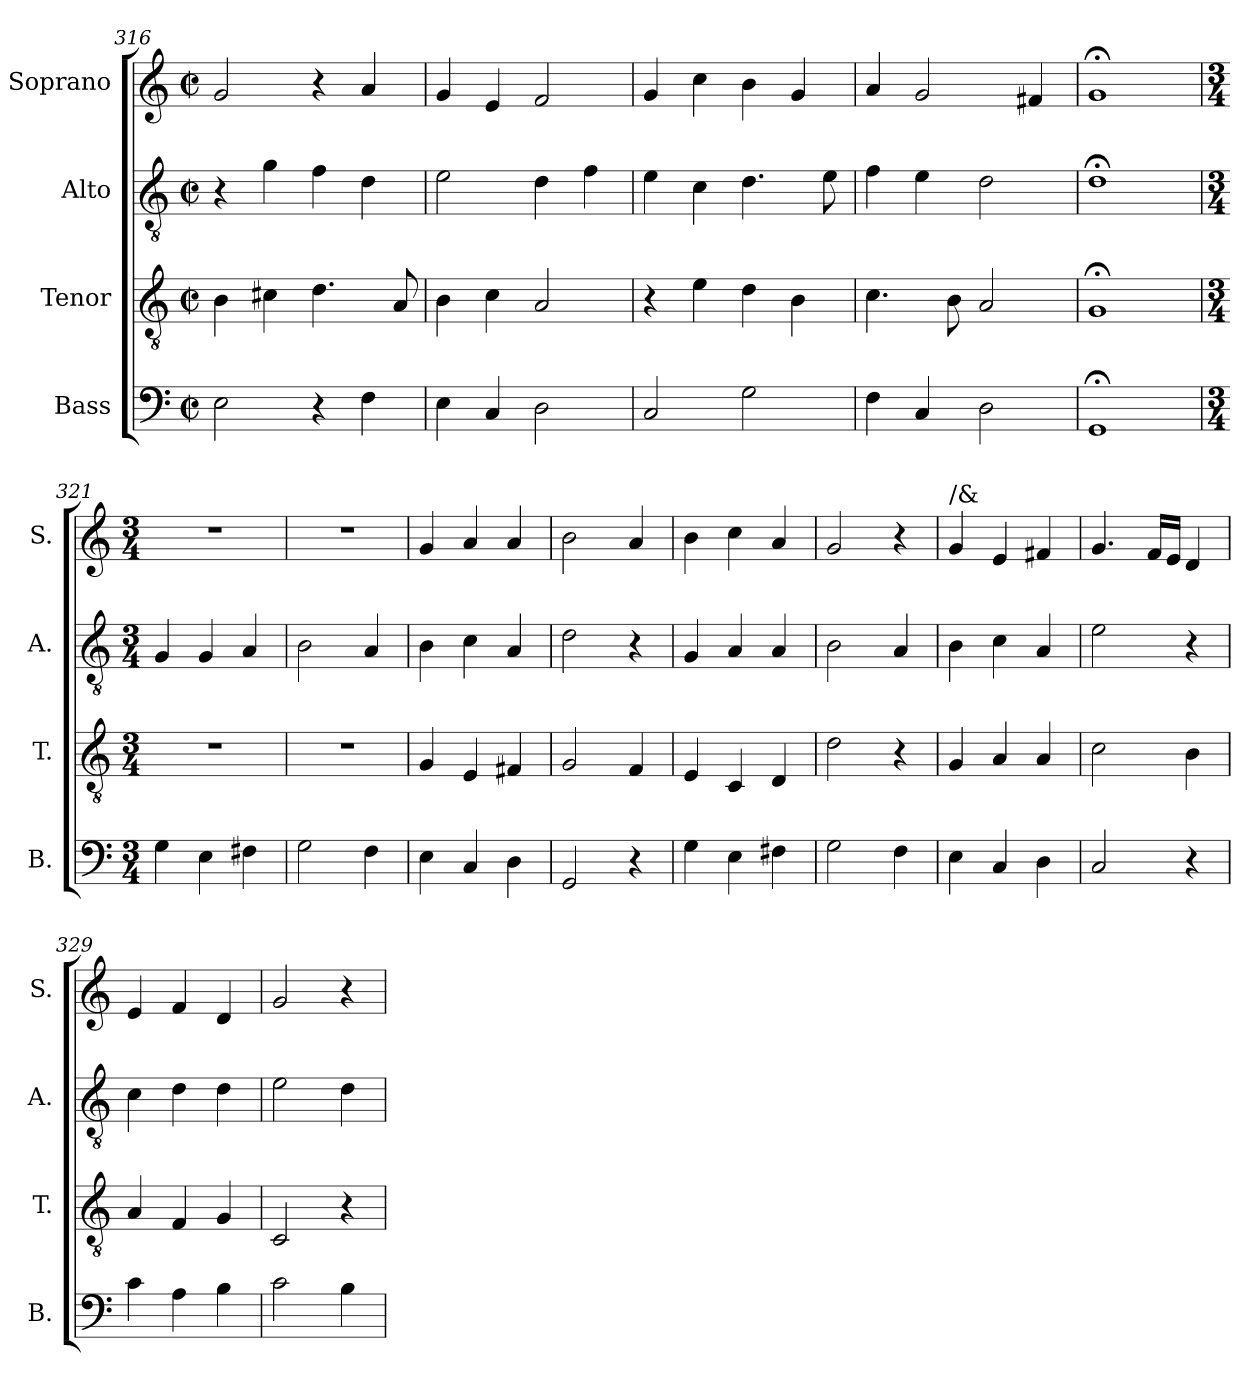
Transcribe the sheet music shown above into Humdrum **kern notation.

**kern	**kern	**kern	**kern
*part4	*part3	*part2	*part1
*staff4	*staff3	*staff2	*staff1
*I"Bass	*I"Tenor	*I"Alto	*I"Soprano
*I'B.	*I'T.	*I'A.	*I'S.
*clefF4	*clefGv2	*clefGv2	*clefG2
*k[]	*k[]	*k[]	*k[]
*C:	*C:	*C:	*C:
*M2/2	*M2/2	*M2/2	*M2/2
*met(c|)	*met(c|)	*met(c|)	*met(c|)
=316	=316	=316	=316
2E\	4B\	4r	2g/
.	4c#X\	4g\	.
4r	4.d\	4f\	4r
4F\	.	4d\	4a/
.	8A/	.	.
=317	=317	=317	=317
4E\	4B\	2e\	4g/
4C/	4c\	.	4e/
2D\	2A/	4d\	2f/
.	.	4f\	.
=318	=318	=318	=318
2C/	4r	4e\	4g/
.	4e\	4c\	4cc\
2G\	4d\	4.d\	4b\
.	4B\	.	4g/
.	.	8e\	.
=319	=319	=319	=319
4F\	4.c\	4f\	4a/
4C/	.	4e\	2g/
.	8B\	.	.
2D\	2A/	2d\	.
.	.	.	4f#X/
=320	=320	=320	=320
1GG;	1G;	1d;<	1g;
!!LO:PB:g=z
=321	=321	=321	=321
*M3/4	*M3/4	*M3/4	*M3/4
!	!LO:N:vis=1	!	!LO:N:vis=1
4G\	2.r	4G/	2.r
4E\	.	4G/	.
4F#X\	.	4A/	.
=322	=322	=322	=322
!	!LO:N:vis=1	!	!LO:N:vis=1
2G\	2.r	2B\	2.r
4F\	.	4A/	.
=323	=323	=323	=323
4E\	4G/	4B\	4g/
4C/	4E/	4c\	4a/
4D\	4F#X/	4A/	4a/
=324	=324	=324	=324
2GG/	2G/	2d\	2b\
4r	4F/	4r	4a/
=325	=325	=325	=325
4G\	4E/	4G/	4b\
4E\	4C/	4A/	4cc\
4F#X\	4D/	4A/	4a/
=326	=326	=326	=326
2G\	2d\	2B\	2g/
4F\	4r	4A/	4r
!!LO:LB:g=z
=327	=327	=327	=327
!	!	!	!LO:TX:a:t=/&
4E\	4G/	4B\	4g/
4C/	4A/	4c\	4e/
4D\	4A/	4A/	4f#X/
=328	=328	=328	=328
2C/	2c\	2e\	4.g/
.	.	.	16f/LL
.	.	.	16e/JJ
4r	4B\	4r	4d/
=329	=329	=329	=329
4c\	4A/	4c\	4e/
4A\	4F/	4d\	4f/
4B\	4G/	4d\	4d/
=330	=330	=330	=330
2c\	2C/	2e\	2g/
4B\	4r	4d\	4r
=	=	=	=
*-	*-	*-	*-
